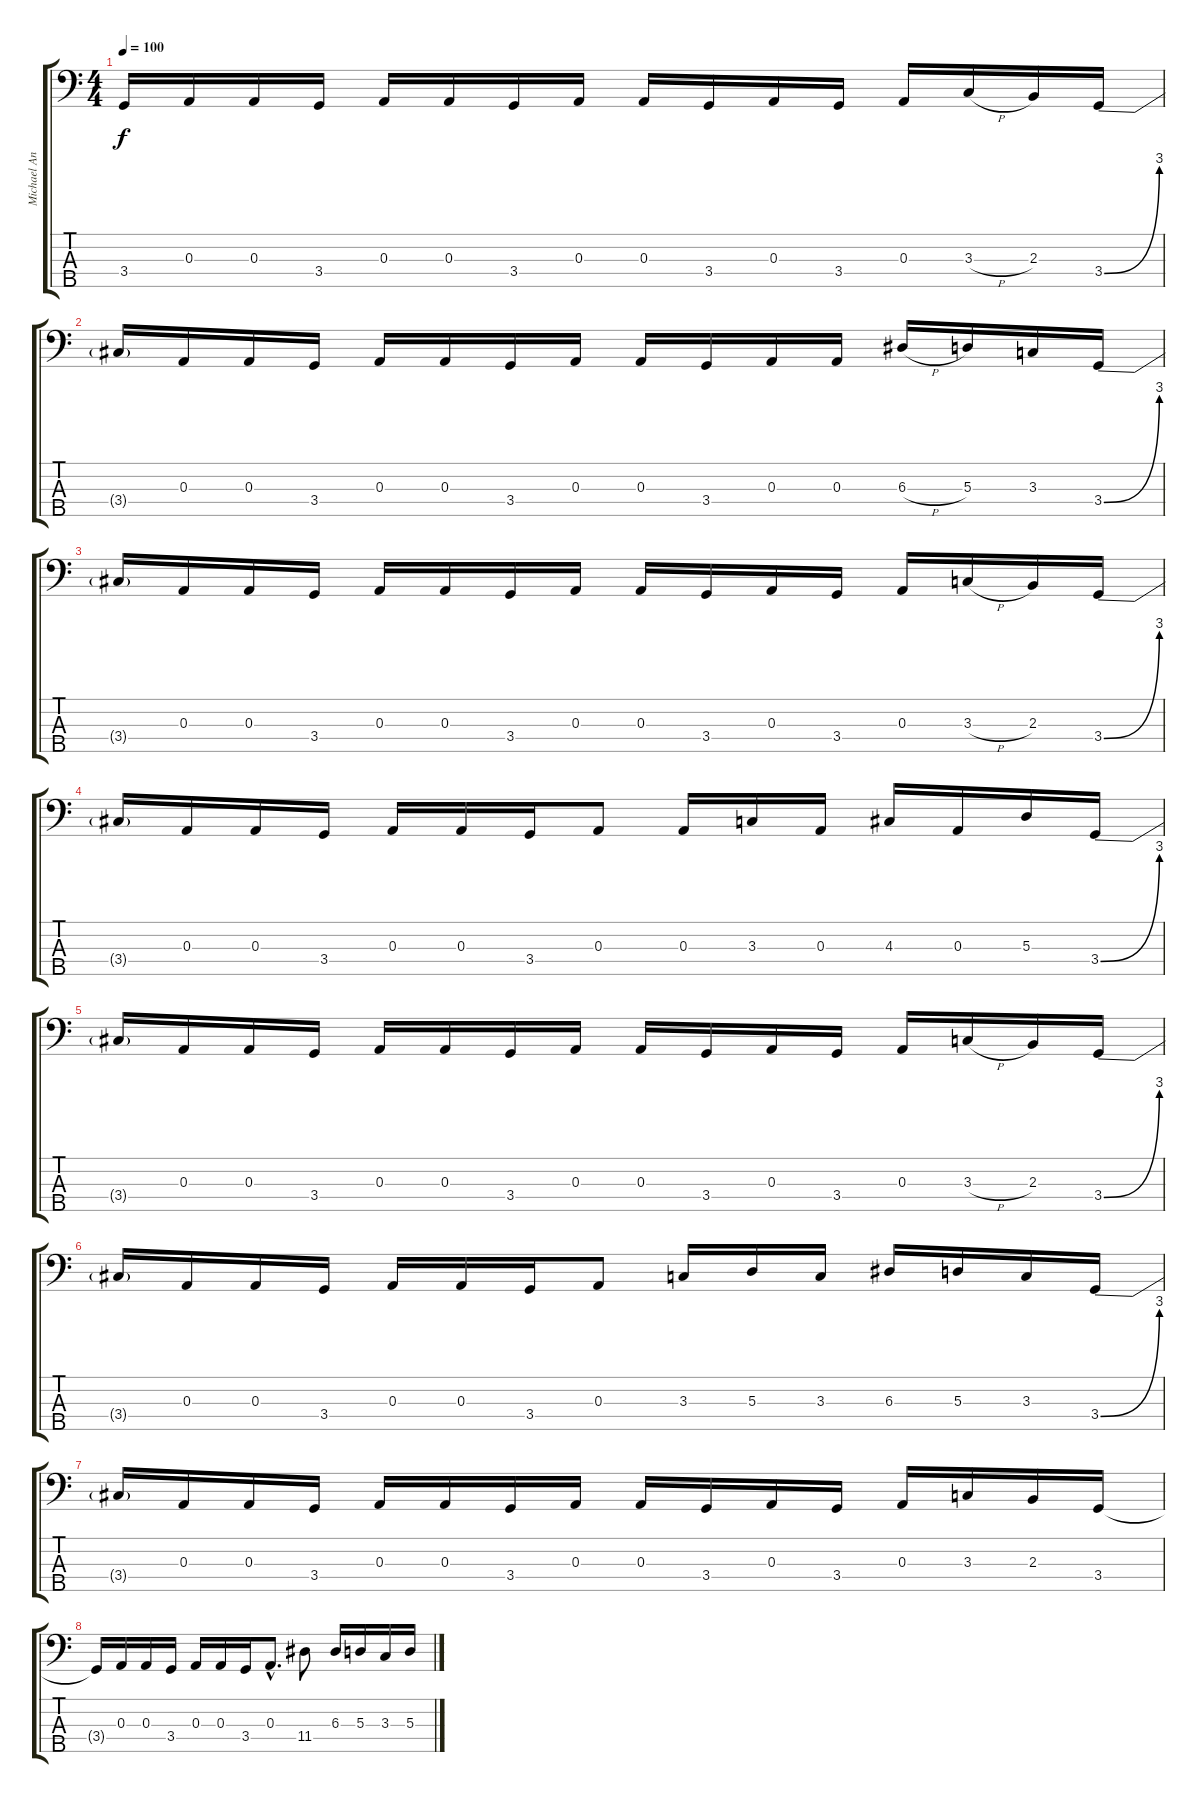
\track ("Michael Anthony" "Michael An") {instrument electricbassfinger}
\staff {score tabs}
\tuning (G2 D2 A1 E1 B0) {hide}
\ts (4 4)
\tempo 100
\clef f4
\ks c
3.4.16{dy f} 0.3.16 0.3.16 3.4.16 0.3.16 0.3.16 3.4.16 0.3.16 0.3.16 3.4.16 0.3.16 3.4.16 0.3.16 3.3{h}.16 2.3.16 3.4{be (bend 0 0 60 12)}.16 |
3.4{t}.16 0.3.16 0.3.16 3.4.16 0.3.16 0.3.16 3.4.16 0.3.16 0.3.16 3.4.16 0.3.16 0.3.16 6.3{h}.16 5.3.16 3.3.16 3.4{be (bend 0 0 60 12)}.16 |
3.4{t}.16 0.3.16 0.3.16 3.4.16 0.3.16 0.3.16 3.4.16 0.3.16 0.3.16 3.4.16 0.3.16 3.4.16 0.3.16 3.3{h}.16 2.3.16 3.4{be (bend 0 0 60 12)}.16 |
3.4{t}.16 0.3.16 0.3.16 3.4.16 0.3.16 0.3.16 3.4.16 0.3.8 0.3.16 3.3.16 0.3.16 4.3.16 0.3.16 5.3.16 3.4{be (bend 0 0 60 12)}.16 |
3.4{t}.16 0.3.16 0.3.16 3.4.16 0.3.16 0.3.16 3.4.16 0.3.16 0.3.16 3.4.16 0.3.16 3.4.16 0.3.16 3.3{h}.16 2.3.16 3.4{be (bend 0 0 60 12)}.16 |
3.4{t}.16 0.3.16 0.3.16 3.4.16 0.3.16 0.3.16 3.4.16 0.3.8 3.3.16 5.3.16 3.3.16 6.3.16 5.3.16 3.3.16 3.4{be (bend 0 0 60 12)}.16 |
3.4{t}.16 0.3.16 0.3.16 3.4.16 0.3.16 0.3.16 3.4.16 0.3.16 0.3.16 3.4.16 0.3.16 3.4.16 0.3.16 3.3.16 2.3.16 3.4.16 |
3.4{t}.16 0.3.16 0.3.16 3.4.16 0.3.16 0.3.16 3.4.16 0.3{hac}.8{d} 11.4.8 6.3.16 5.3.16 3.3.16 5.3.16
